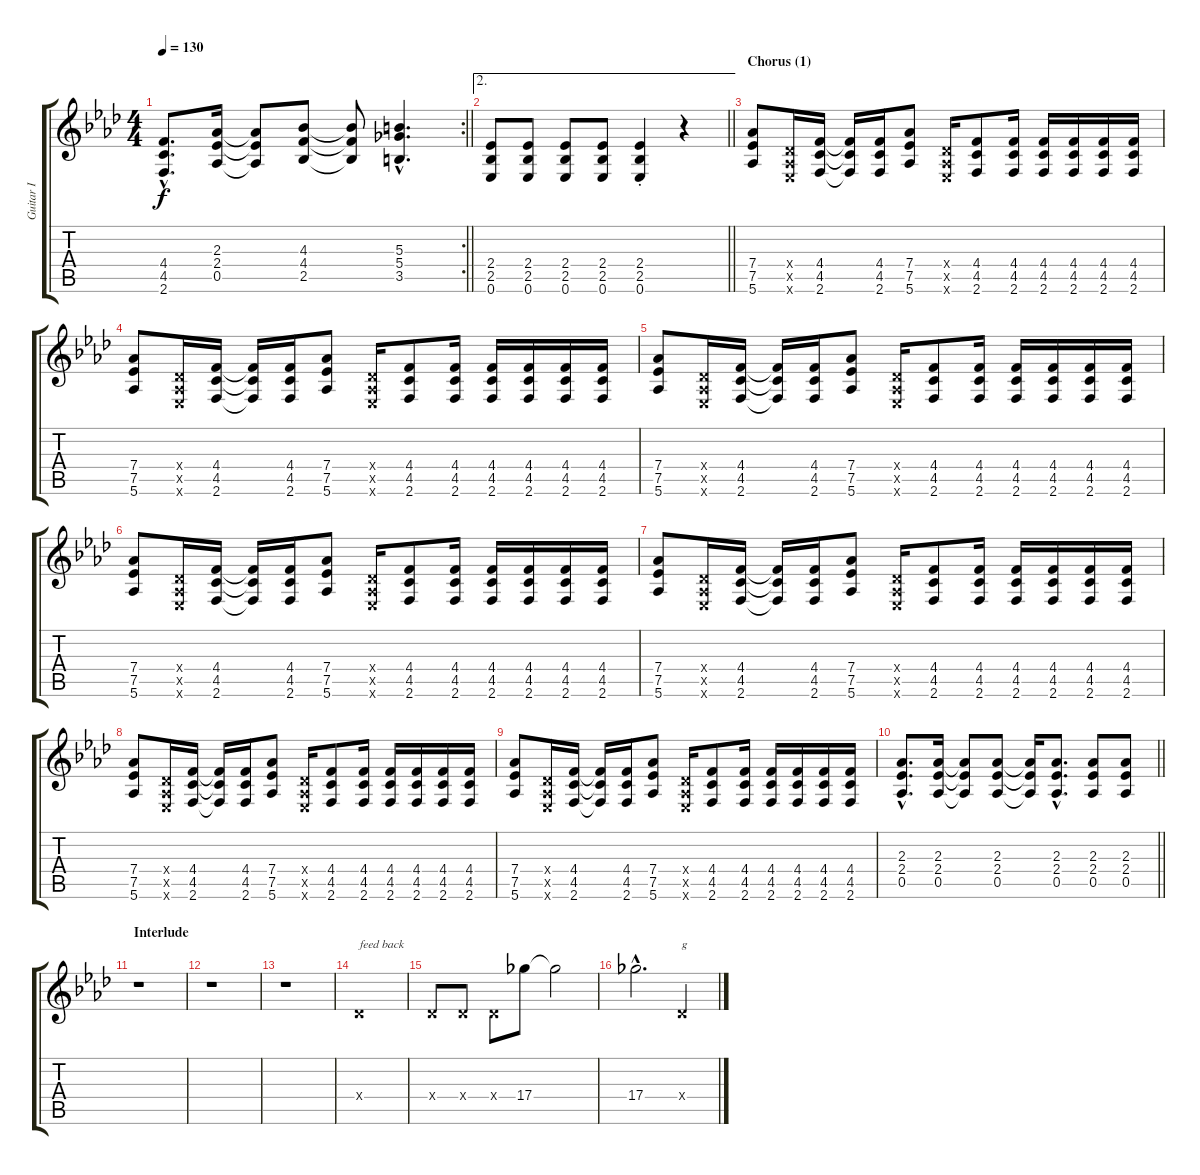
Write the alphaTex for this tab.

\track ("Guitar I" "Guitar I") {instrument distortionguitar}
\staff {score tabs}
\tuning (Eb4 Bb3 Gb3 Db3 Ab2 Eb2) {hide}
\rc 2
\ts (4 4)
\tempo 130
\clef g2
\barLineRight lightlight
\ks fminor
(4.4{hac} 4.5{hac} 2.6{hac}).8{d dy f} (2.3 2.4 0.5).16 (2.3{t} 2.4{t} 0.5{t}).8 (4.3 4.4 2.5).8 (4.3{t} 4.4{t} 2.5{t}).8 (5.3{hac} 5.4{hac} 3.5{hac}).4{d} |
\ae 2
\barLineRight lightlight
(2.4 2.5 0.6).8 (2.4 2.5 0.6).8 (2.4 2.5 0.6).8 (2.4 2.5 0.6).8 (2.4{st} 2.5{st} 0.6{st}).4 r.4 |
\section ("" "Chorus (1)")
(7.4 7.5 5.6).8 (0.4{x} 0.5{x} 0.6{x}).16 (4.4 4.5 2.6).16 (4.4{t} 4.5{t} 2.6{t}).16 (4.4 4.5 2.6).16 (7.4 7.5 5.6).8 (0.4{x} 0.5{x} 0.6{x}).16 (4.4 4.5 2.6).8 (4.4 4.5 2.6).16 (4.4 4.5 2.6).16 (4.4 4.5 2.6).16 (4.4 4.5 2.6).16 (4.4 4.5 2.6).16 |
(7.4 7.5 5.6).8 (0.4{x} 0.5{x} 0.6{x}).16 (4.4 4.5 2.6).16 (4.4{t} 4.5{t} 2.6{t}).16 (4.4 4.5 2.6).16 (7.4 7.5 5.6).8 (0.4{x} 0.5{x} 0.6{x}).16 (4.4 4.5 2.6).8 (4.4 4.5 2.6).16 (4.4 4.5 2.6).16 (4.4 4.5 2.6).16 (4.4 4.5 2.6).16 (4.4 4.5 2.6).16 |
(7.4 7.5 5.6).8 (0.4{x} 0.5{x} 0.6{x}).16 (4.4 4.5 2.6).16 (4.4{t} 4.5{t} 2.6{t}).16 (4.4 4.5 2.6).16 (7.4 7.5 5.6).8 (0.4{x} 0.5{x} 0.6{x}).16 (4.4 4.5 2.6).8 (4.4 4.5 2.6).16 (4.4 4.5 2.6).16 (4.4 4.5 2.6).16 (4.4 4.5 2.6).16 (4.4 4.5 2.6).16 |
(7.4 7.5 5.6).8 (0.4{x} 0.5{x} 0.6{x}).16 (4.4 4.5 2.6).16 (4.4{t} 4.5{t} 2.6{t}).16 (4.4 4.5 2.6).16 (7.4 7.5 5.6).8 (0.4{x} 0.5{x} 0.6{x}).16 (4.4 4.5 2.6).8 (4.4 4.5 2.6).16 (4.4 4.5 2.6).16 (4.4 4.5 2.6).16 (4.4 4.5 2.6).16 (4.4 4.5 2.6).16 |
(7.4 7.5 5.6).8 (0.4{x} 0.5{x} 0.6{x}).16 (4.4 4.5 2.6).16 (4.4{t} 4.5{t} 2.6{t}).16 (4.4 4.5 2.6).16 (7.4 7.5 5.6).8 (0.4{x} 0.5{x} 0.6{x}).16 (4.4 4.5 2.6).8 (4.4 4.5 2.6).16 (4.4 4.5 2.6).16 (4.4 4.5 2.6).16 (4.4 4.5 2.6).16 (4.4 4.5 2.6).16 |
(7.4 7.5 5.6).8 (0.4{x} 0.5{x} 0.6{x}).16 (4.4 4.5 2.6).16 (4.4{t} 4.5{t} 2.6{t}).16 (4.4 4.5 2.6).16 (7.4 7.5 5.6).8 (0.4{x} 0.5{x} 0.6{x}).16 (4.4 4.5 2.6).8 (4.4 4.5 2.6).16 (4.4 4.5 2.6).16 (4.4 4.5 2.6).16 (4.4 4.5 2.6).16 (4.4 4.5 2.6).16 |
(7.4 7.5 5.6).8 (0.4{x} 0.5{x} 0.6{x}).16 (4.4 4.5 2.6).16 (4.4{t} 4.5{t} 2.6{t}).16 (4.4 4.5 2.6).16 (7.4 7.5 5.6).8 (0.4{x} 0.5{x} 0.6{x}).16 (4.4 4.5 2.6).8 (4.4 4.5 2.6).16 (4.4 4.5 2.6).16 (4.4 4.5 2.6).16 (4.4 4.5 2.6).16 (4.4 4.5 2.6).16 |
\barLineRight lightlight
(2.3{hac} 2.4{hac} 0.5{hac}).8{d} (2.3 2.4 0.5).16 (2.3{t} 2.4{t} 0.5{t}).8 (2.3 2.4 0.5).8 (2.3{t} 2.4{t} 0.5{t}).16 (2.3{hac} 2.4{hac} 0.5{hac}).8{d} (2.3 2.4 0.5).8 (2.3 2.4 0.5).8 |
\section ("" "Interlude")
r.1 |
r.1 |
r.1 |
0.4{x}.1{txt "feed back"} |
0.4{x}.8 0.4{x}.8 0.4{x}.8 17.4.8 17.4{t}.2 |
17.4{hac}.2{d} 0.4{x}.4{txt "g"}
